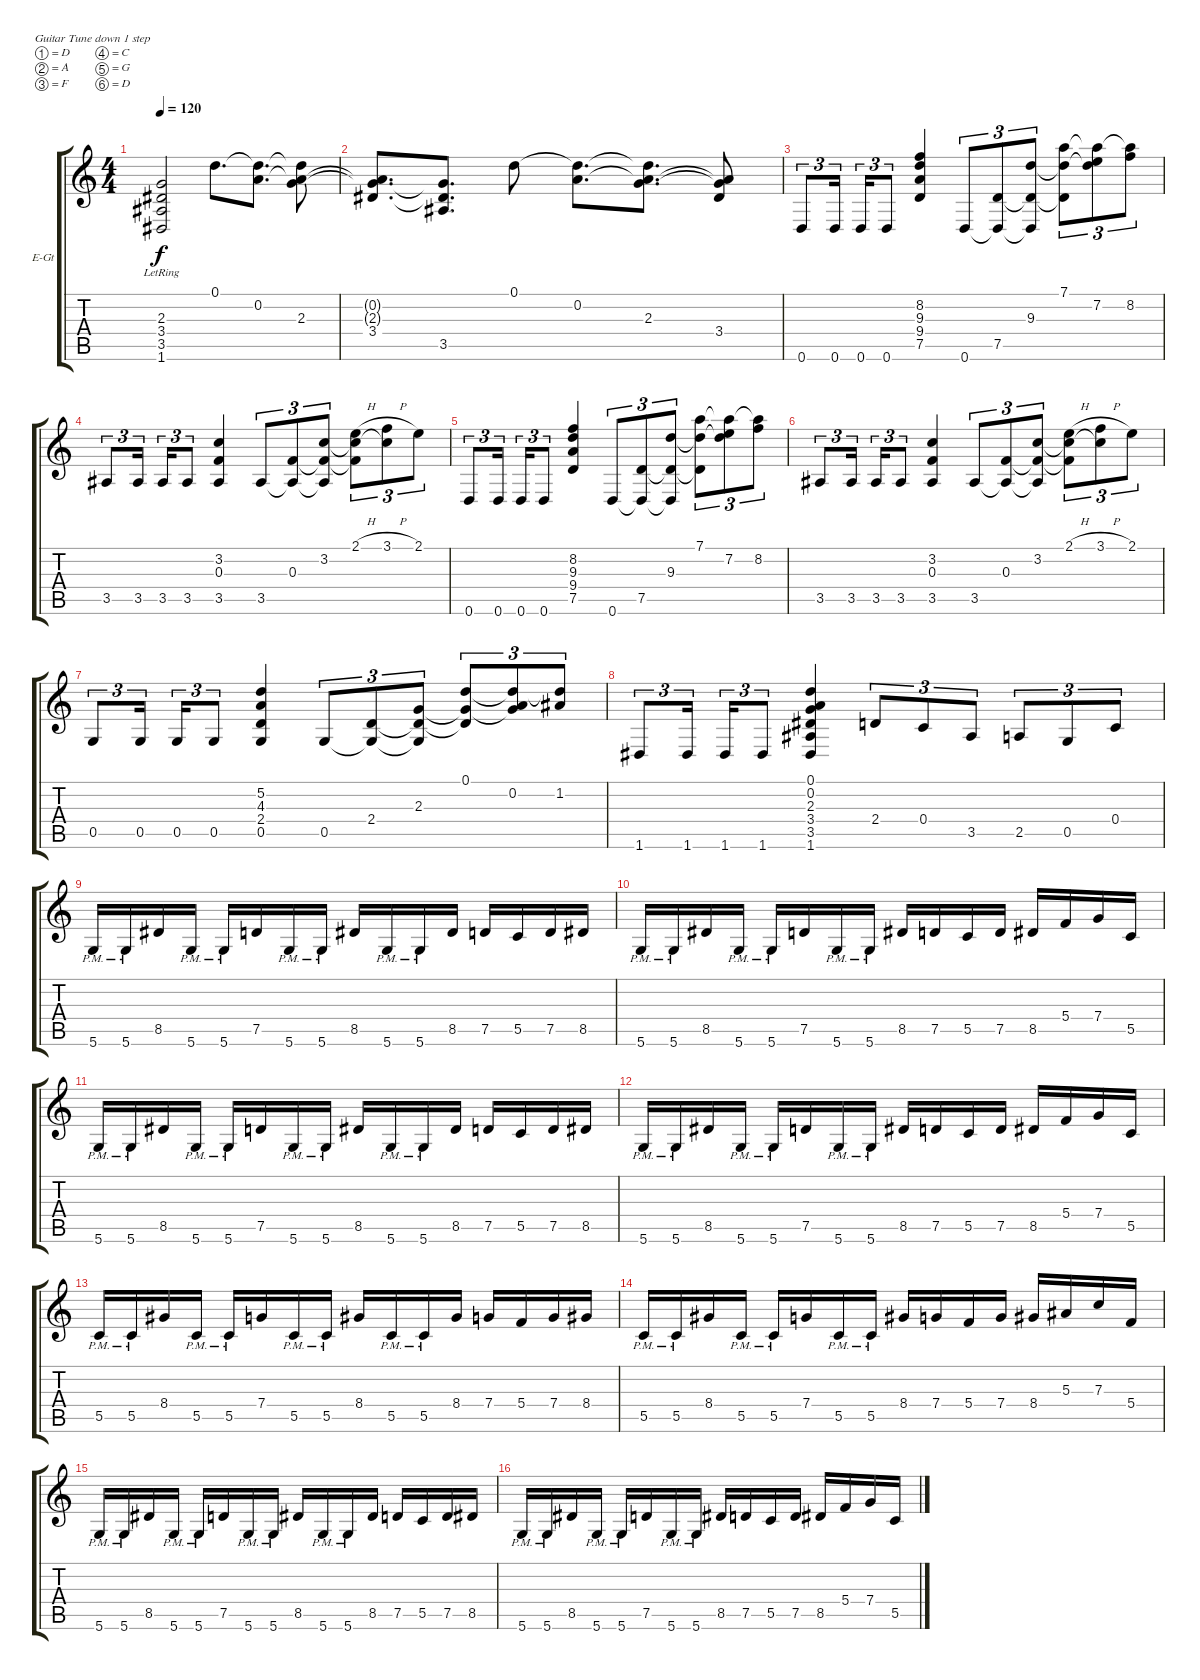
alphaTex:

\bracketExtendMode groupsimilarinstruments
\firstSystemTrackNameOrientation horizontal
\otherSystemsTrackNameOrientation horizontal
\track ("Guitar 2" "E-Gt") {solo instrument distortionguitar}
\staff {score tabs}
\tuning (D4 A3 F3 C3 G2 D2)
\ts (4 4)
\tempo 120
\clef g2
\ks c
(2.3 3.4 3.5{lr} 1.6).2{dy f} 0.1.8{d} (0.1{t} 0.2).8{d} (0.1{t} 0.2{t} 2.3).8 |
(0.2{t} 2.3{t} 3.4).8{d} (2.3{t} 3.4{t} 3.5).8{d} 0.1.8 (0.1{t} 0.2).8{d} (0.1{t} 0.2{t} 2.3).8{d} (0.2{t} 2.3{t} 3.4).8 |
0.6.8{tu (3 2)} 0.6.16{tu (3 2)} 0.6.16{tu (3 2)} 0.6.8{tu (3 2)} (8.2 9.3 9.4 7.5).4 0.6.8{tu (3 2)} (7.5 0.6{t}).8{tu (3 2)} (9.3 7.5{t} 0.6{t}).8{tu (3 2)} (7.1 9.3{t} 7.5{t}).8{tu (3 2)} (7.1{t} 7.2 9.3{t}).8{tu (3 2)} (7.1{t} 8.2).8{tu (3 2)} |
3.5.8{tu (3 2)} 3.5.16{tu (3 2)} 3.5.16{tu (3 2)} 3.5.8{tu (3 2)} (3.2 0.3 3.5).4 3.5.8{tu (3 2)} (0.3 3.5{t}).8{tu (3 2)} (3.2 0.3{t} 3.5{t}).8{tu (3 2)} (2.1{h} 3.2{t} 0.3{t}).8{tu (3 2)} (3.1{h} 3.2{t}).8{tu (3 2)} 2.1.8{tu (3 2)} |
0.6.8{tu (3 2)} 0.6.16{tu (3 2)} 0.6.16{tu (3 2)} 0.6.8{tu (3 2)} (8.2 9.3 9.4 7.5).4 0.6.8{tu (3 2)} (7.5 0.6{t}).8{tu (3 2)} (9.3 7.5{t} 0.6{t}).8{tu (3 2)} (7.1 9.3{t} 7.5{t}).8{tu (3 2)} (7.1{t} 7.2 9.3{t}).8{tu (3 2)} (7.1{t} 8.2).8{tu (3 2)} |
3.5.8{tu (3 2)} 3.5.16{tu (3 2)} 3.5.16{tu (3 2)} 3.5.8{tu (3 2)} (3.2 0.3 3.5).4 3.5.8{tu (3 2)} (0.3 3.5{t}).8{tu (3 2)} (3.2 0.3{t} 3.5{t}).8{tu (3 2)} (2.1{h} 3.2{t} 0.3{t}).8{tu (3 2)} (3.1{h} 3.2{t}).8{tu (3 2)} 2.1.8{tu (3 2)} |
0.5.8{tu (3 2)} 0.5.16{tu (3 2)} 0.5.16{tu (3 2)} 0.5.8{tu (3 2)} (5.2 4.3 2.4 0.5).4 0.5.8{tu (3 2)} (2.4 0.5{t}).8{tu (3 2)} (2.3 2.4{t} 0.5{t}).8{tu (3 2)} (0.1 2.3{t} 2.4{t}).8{tu (3 2)} (0.1{t} 0.2 2.3{t}).8{tu (3 2)} (0.1{t} 1.2).8{tu (3 2)} |
1.6.8{tu (3 2)} 1.6.16{tu (3 2)} 1.6.16{tu (3 2)} 1.6.8{tu (3 2)} (0.1 0.2 2.3 3.4 3.5 1.6).4 2.4.8{tu (3 2)} 0.4.8{tu (3 2)} 3.5.8{tu (3 2)} 2.5.8{tu (3 2)} 0.5.8{tu (3 2)} 0.4.8{tu (3 2)} |
5.6{pm}.16 5.6{pm}.16 8.5.16 5.6{pm}.16 5.6{pm}.16 7.5.16 5.6{pm}.16 5.6{pm}.16 8.5.16 5.6{pm}.16 5.6{pm}.16 8.5.16 7.5.16 5.5.16 7.5.16 8.5.16 |
5.6{pm}.16 5.6{pm}.16 8.5.16 5.6{pm}.16 5.6{pm}.16 7.5.16 5.6{pm}.16 5.6{pm}.16 8.5.16 7.5.16 5.5.16 7.5.16 8.5.16 5.4.16 7.4.16 5.5.16 |
5.6{pm}.16 5.6{pm}.16 8.5.16 5.6{pm}.16 5.6{pm}.16 7.5.16 5.6{pm}.16 5.6{pm}.16 8.5.16 5.6{pm}.16 5.6{pm}.16 8.5.16 7.5.16 5.5.16 7.5.16 8.5.16 |
5.6{pm}.16 5.6{pm}.16 8.5.16 5.6{pm}.16 5.6{pm}.16 7.5.16 5.6{pm}.16 5.6{pm}.16 8.5.16 7.5.16 5.5.16 7.5.16 8.5.16 5.4.16 7.4.16 5.5.16 |
5.5{pm}.16 5.5{pm}.16 8.4.16 5.5{pm}.16 5.5{pm}.16 7.4.16 5.5{pm}.16 5.5{pm}.16 8.4.16 5.5{pm}.16 5.5{pm}.16 8.4.16 7.4.16 5.4.16 7.4.16 8.4.16 |
5.5{pm}.16 5.5{pm}.16 8.4.16 5.5{pm}.16 5.5{pm}.16 7.4.16 5.5{pm}.16 5.5{pm}.16 8.4.16 7.4.16 5.4.16 7.4.16 8.4.16 5.3.16 7.3.16 5.4.16 |
5.6{pm}.16 5.6{pm}.16 8.5.16 5.6{pm}.16 5.6{pm}.16 7.5.16 5.6{pm}.16 5.6{pm}.16 8.5.16 5.6{pm}.16 5.6{pm}.16 8.5.16 7.5.16 5.5.16 7.5.16 8.5.16 |
5.6{pm}.16 5.6{pm}.16 8.5.16 5.6{pm}.16 5.6{pm}.16 7.5.16 5.6{pm}.16 5.6{pm}.16 8.5.16 7.5.16 5.5.16 7.5.16 8.5.16 5.4.16 7.4.16 5.5.16
